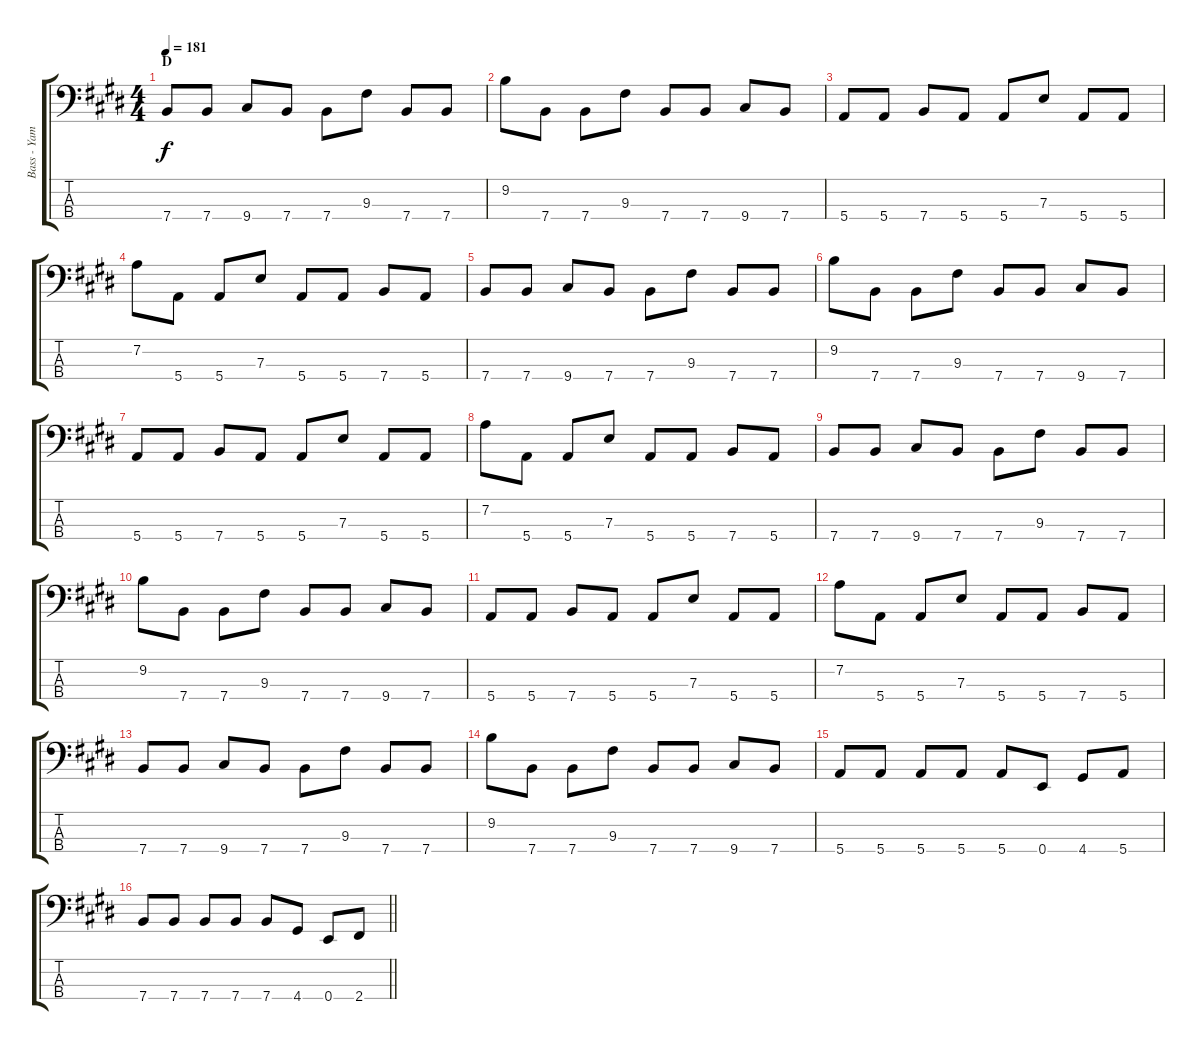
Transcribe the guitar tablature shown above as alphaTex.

\track ("Bass - Yamada" "Bass - Yam") {instrument electricbasspick}
\staff {score tabs}
\tuning (G2 D2 A1 E1) {hide}
\ts (4 4)
\section ("" "D")
\tempo 181
\clef f4
\ks e
7.4.8{dy f} 7.4.8 9.4.8 7.4.8 7.4.8 9.3.8 7.4.8 7.4.8 |
9.2.8 7.4.8 7.4.8 9.3.8 7.4.8 7.4.8 9.4.8 7.4.8 |
5.4.8 5.4.8 7.4.8 5.4.8 5.4.8 7.3.8 5.4.8 5.4.8 |
7.2.8 5.4.8 5.4.8 7.3.8 5.4.8 5.4.8 7.4.8 5.4.8 |
7.4.8 7.4.8 9.4.8 7.4.8 7.4.8 9.3.8 7.4.8 7.4.8 |
9.2.8 7.4.8 7.4.8 9.3.8 7.4.8 7.4.8 9.4.8 7.4.8 |
5.4.8 5.4.8 7.4.8 5.4.8 5.4.8 7.3.8 5.4.8 5.4.8 |
7.2.8 5.4.8 5.4.8 7.3.8 5.4.8 5.4.8 7.4.8 5.4.8 |
7.4.8 7.4.8 9.4.8 7.4.8 7.4.8 9.3.8 7.4.8 7.4.8 |
9.2.8 7.4.8 7.4.8 9.3.8 7.4.8 7.4.8 9.4.8 7.4.8 |
5.4.8 5.4.8 7.4.8 5.4.8 5.4.8 7.3.8 5.4.8 5.4.8 |
7.2.8 5.4.8 5.4.8 7.3.8 5.4.8 5.4.8 7.4.8 5.4.8 |
7.4.8 7.4.8 9.4.8 7.4.8 7.4.8 9.3.8 7.4.8 7.4.8 |
9.2.8 7.4.8 7.4.8 9.3.8 7.4.8 7.4.8 9.4.8 7.4.8 |
5.4.8 5.4.8 5.4.8 5.4.8 5.4.8 0.4.8 4.4.8 5.4.8 |
\barLineRight lightlight
7.4.8 7.4.8 7.4.8 7.4.8 7.4.8 4.4.8 0.4.8 2.4.8
